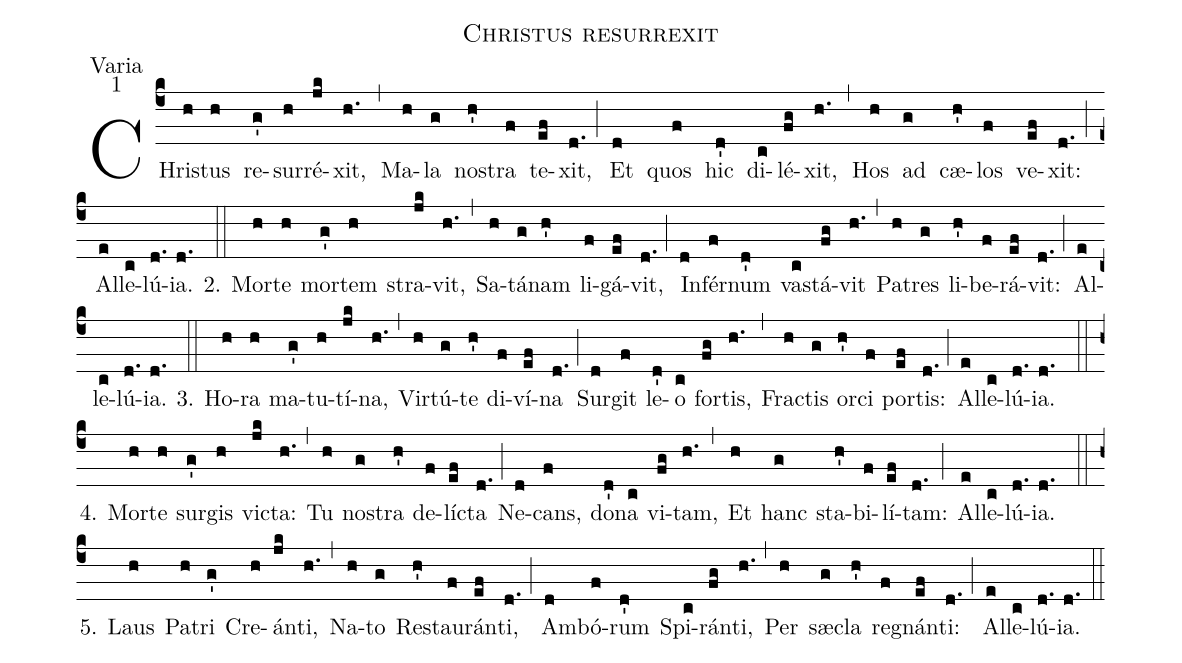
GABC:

name:Christus resurrexit;
office-part:Varia;
mode:1;
%%
(c4) CHri(h)stus(h) re(g')sur(h)ré(jk)xit,(h.) (,) Ma(h)la(g) no(h')stra(f) te(ef)xit,(d.) (;) Et(d) quos(f) hic(d') di(c)lé(fg)xit,(h.) (,) Hos(h) ad(g) cæ(h')los(f) ve(ef)xit:(d.) (;) Al(e)le(c)lú(d.)ia.(d.) (::)

2. Mor(h)te(h) mor(g')tem(h) stra(jk)vit,(h.) (,) Sa(h)tá(g)nam(h') li(f)gá(ef)vit,(d.) (;) In(d)fér(f)num(d') va(c)stá(fg)vit(h.) (,) Pa(h)tres(g) li(h')be(f)rá(ef)vit:(d.) (;) Al(e)le(c)lú(d.)ia.(d.) (::)

3. Ho(h)ra(h) ma(g')tu(h)tí(jk)na,(h.) (,) Vir(h)tú(g)te(h') di(f)ví(ef)na(d.) (;) Sur(d)git(f) le(d')o(c) for(fg)tis,(h.) (,) Fra(h)ctis(g) or(h')ci(f) por(ef)tis:(d.) (;) Al(e)le(c)lú(d.)ia.(d.) (::)

4. Mor(h)te(h) sur(g')gis(h) vi(jk)cta:(h.) (,) Tu(h) no(g)stra(h') de(f)lí(ef)cta(d.) (;) Ne(d)cans,(f) do(d')na(c) vi(fg)tam,(h.) (,) Et(h) hanc(g) sta(h')bi(f)lí(ef)tam:(d.) (;) Al(e)le(c)lú(d.)ia.(d.) (::)

5. Laus(h) Pa(h)tri(g') Cre(h)án(jk)ti,(h.) (,) Na(h)to(g) Re(h')stau(f)rán(ef)ti,(d.) (;) Am(d)bó(f)rum(d') Spi(c)rán(fg)ti,(h.) (,) Per(h) sæ(g)cla(h') re(f)gnán(ef)ti:(d.) (;) Al(e)le(c)lú(d.)ia.(d.) (::)
